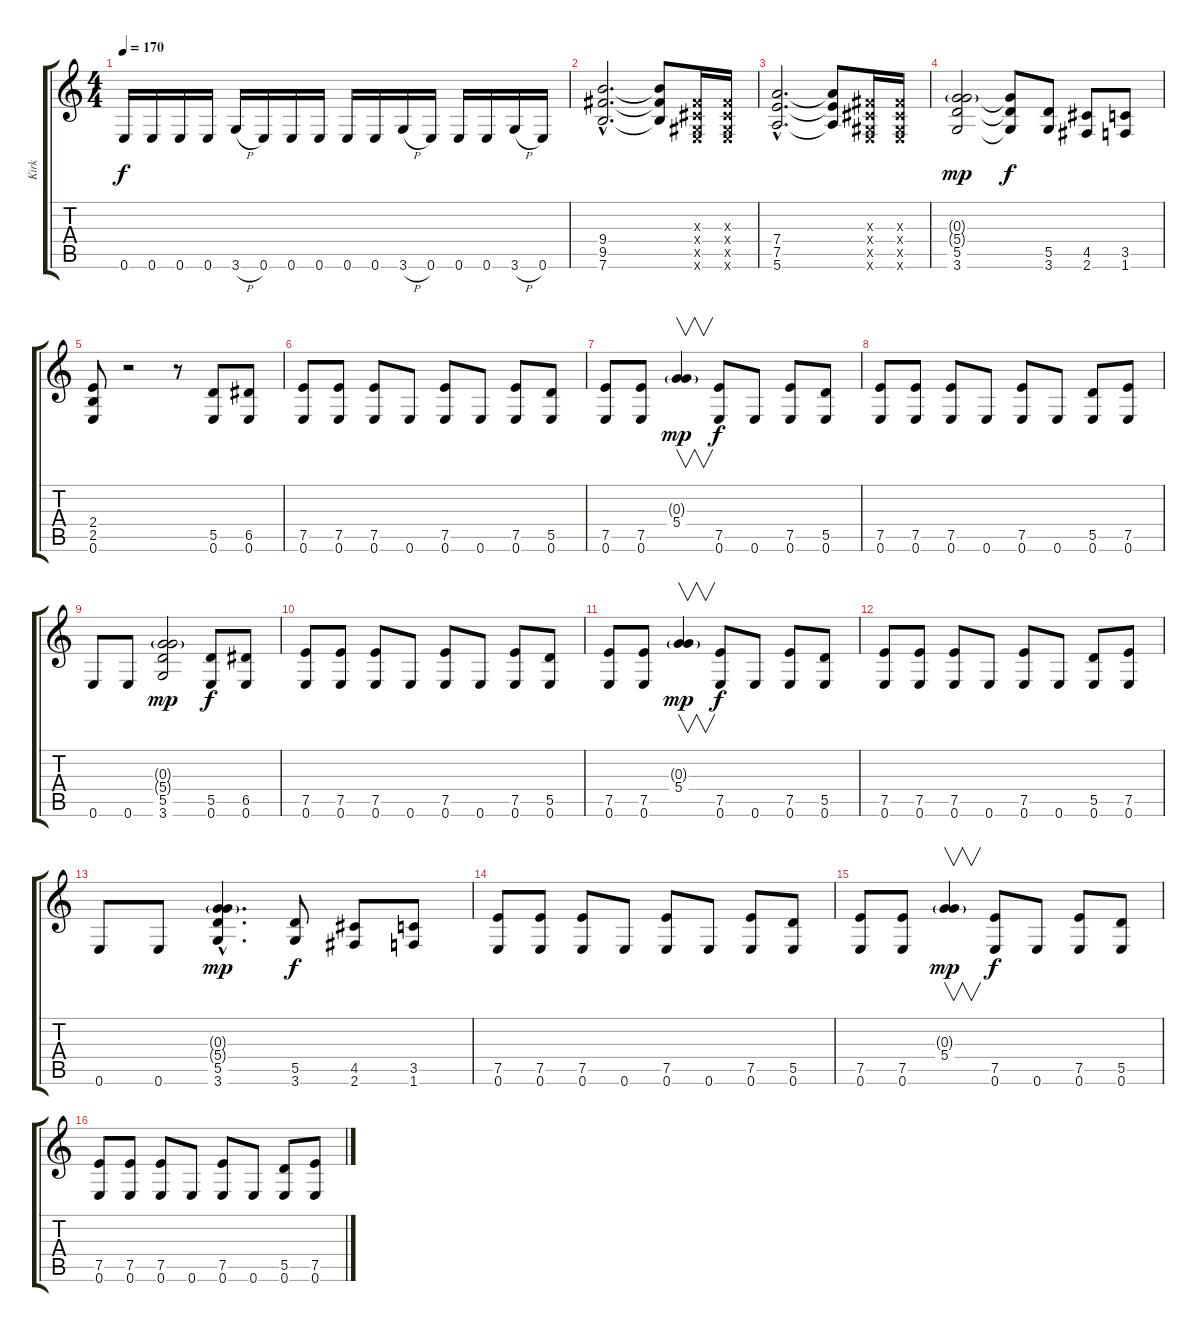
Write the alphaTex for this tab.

\track ("Kirk" "Kirk") {instrument distortionguitar}
\staff {score tabs}
\tuning (E4 B3 G3 D3 A2 E2) {hide}
\ts (4 4)
\tempo 170
\clef g2
\ks c
0.6.16{dy f} 0.6.16 0.6.16 0.6.16 3.6{h}.16 0.6.16 0.6.16 0.6.16 0.6.16 0.6.16 3.6{h}.16 0.6.16 0.6.16 0.6.16 3.6{h}.16 0.6.16 |
(9.4{hac} 9.5{hac} 7.6{hac}).2{d} (9.4{t} 9.5{t} 7.6{t}).8 (-1.3{x} -1.4{x} -1.5{x} 0.6{x}).16 (-1.3{x} -1.4{x} -1.5{x} 0.6{x}).16 |
(7.4{hac} 7.5{hac} 5.6{hac}).2{d} (7.4{t} 7.5{t} 5.6{t}).8 (-1.3{x} -1.4{x} -1.5{x} 0.6{x}).16 (-1.3{x} -1.4{x} -1.5{x} 0.6{x}).16 |
(0.3{g} 5.4{g} 5.5 3.6).2{dy mp} (5.4{t} 5.5{t} 3.6{t}).8{dy f} (5.5 3.6).8 (4.5 2.6).8 (3.5 1.6).8 |
(2.4 2.5 0.6).8 r.2 r.8 (5.5 0.6).8 (6.5 0.6).8 |
(7.5 0.6).8 (7.5 0.6).8 (7.5 0.6).8 0.6.8 (7.5 0.6).8 0.6.8 (7.5 0.6).8 (5.5 0.6).8 |
(7.5 0.6).8 (7.5 0.6).8 (0.3{g} 5.4).4{v dy mp} (7.5 0.6).8{dy f} 0.6.8 (7.5 0.6).8 (5.5 0.6).8 |
(7.5 0.6).8 (7.5 0.6).8 (7.5 0.6).8 0.6.8 (7.5 0.6).8 0.6.8 (5.5 0.6).8 (7.5 0.6).8 |
0.6.8 0.6.8 (0.3{g} 5.4{g} 5.5 3.6).2{dy mp} (5.5 0.6).8{dy f} (6.5 0.6).8 |
(7.5 0.6).8 (7.5 0.6).8 (7.5 0.6).8 0.6.8 (7.5 0.6).8 0.6.8 (7.5 0.6).8 (5.5 0.6).8 |
(7.5 0.6).8 (7.5 0.6).8 (0.3{g} 5.4).4{v dy mp} (7.5 0.6).8{dy f} 0.6.8 (7.5 0.6).8 (5.5 0.6).8 |
(7.5 0.6).8 (7.5 0.6).8 (7.5 0.6).8 0.6.8 (7.5 0.6).8 0.6.8 (5.5 0.6).8 (7.5 0.6).8 |
0.6.8 0.6.8 (0.3{g hac} 5.4{g hac} 5.5{hac} 3.6{hac}).4{d dy mp} (5.5 3.6).8{dy f} (4.5 2.6).8 (3.5 1.6).8 |
(7.5 0.6).8 (7.5 0.6).8 (7.5 0.6).8 0.6.8 (7.5 0.6).8 0.6.8 (7.5 0.6).8 (5.5 0.6).8 |
(7.5 0.6).8 (7.5 0.6).8 (0.3{g} 5.4).4{v dy mp} (7.5 0.6).8{dy f} 0.6.8 (7.5 0.6).8 (5.5 0.6).8 |
(7.5 0.6).8 (7.5 0.6).8 (7.5 0.6).8 0.6.8 (7.5 0.6).8 0.6.8 (5.5 0.6).8 (7.5 0.6).8
